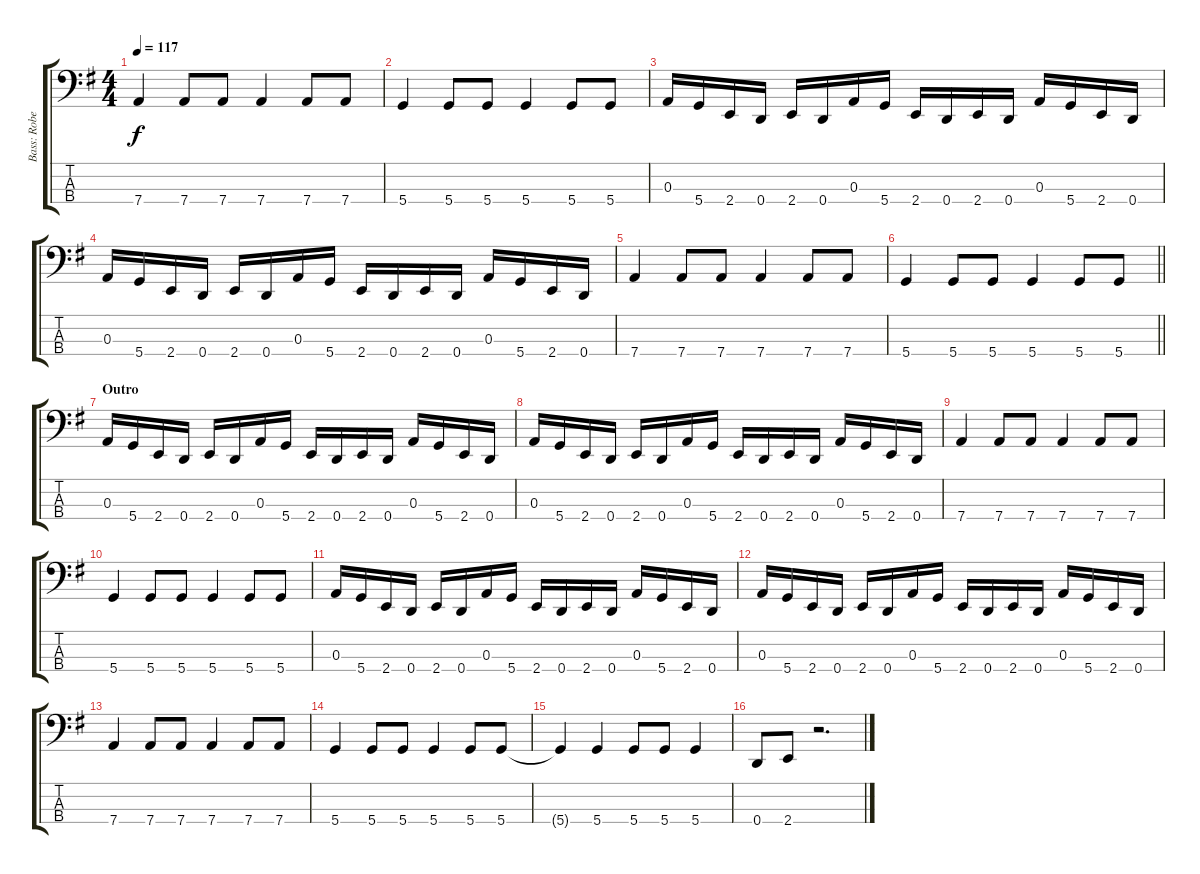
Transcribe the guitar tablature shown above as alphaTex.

\track ("Bass: Robert" "Bass: Robe") {instrument electricbassfinger}
\staff {score tabs}
\tuning (G2 D2 A1 D1) {hide}
\ts (4 4)
\tempo 117
\clef f4
\ks g
7.4.4{dy f} 7.4.8 7.4.8 7.4.4 7.4.8 7.4.8 |
5.4.4 5.4.8 5.4.8 5.4.4 5.4.8 5.4.8 |
0.3.16 5.4.16 2.4.16 0.4.16 2.4.16 0.4.16 0.3.16 5.4.16 2.4.16 0.4.16 2.4.16 0.4.16 0.3.16 5.4.16 2.4.16 0.4.16 |
0.3.16 5.4.16 2.4.16 0.4.16 2.4.16 0.4.16 0.3.16 5.4.16 2.4.16 0.4.16 2.4.16 0.4.16 0.3.16 5.4.16 2.4.16 0.4.16 |
7.4.4 7.4.8 7.4.8 7.4.4 7.4.8 7.4.8 |
\barLineRight lightlight
5.4.4 5.4.8 5.4.8 5.4.4 5.4.8 5.4.8 |
\section ("" "Outro")
0.3.16 5.4.16 2.4.16 0.4.16 2.4.16 0.4.16 0.3.16 5.4.16 2.4.16 0.4.16 2.4.16 0.4.16 0.3.16 5.4.16 2.4.16 0.4.16 |
0.3.16 5.4.16 2.4.16 0.4.16 2.4.16 0.4.16 0.3.16 5.4.16 2.4.16 0.4.16 2.4.16 0.4.16 0.3.16 5.4.16 2.4.16 0.4.16 |
7.4.4 7.4.8 7.4.8 7.4.4 7.4.8 7.4.8 |
5.4.4 5.4.8 5.4.8 5.4.4 5.4.8 5.4.8 |
0.3.16 5.4.16 2.4.16 0.4.16 2.4.16 0.4.16 0.3.16 5.4.16 2.4.16 0.4.16 2.4.16 0.4.16 0.3.16 5.4.16 2.4.16 0.4.16 |
0.3.16 5.4.16 2.4.16 0.4.16 2.4.16 0.4.16 0.3.16 5.4.16 2.4.16 0.4.16 2.4.16 0.4.16 0.3.16 5.4.16 2.4.16 0.4.16 |
7.4.4 7.4.8 7.4.8 7.4.4 7.4.8 7.4.8 |
5.4.4 5.4.8 5.4.8 5.4.4 5.4.8 5.4.8 |
5.4{t}.4 5.4.4 5.4.8 5.4.8 5.4.4 |
0.4.8 2.4.8 r.2{d}
